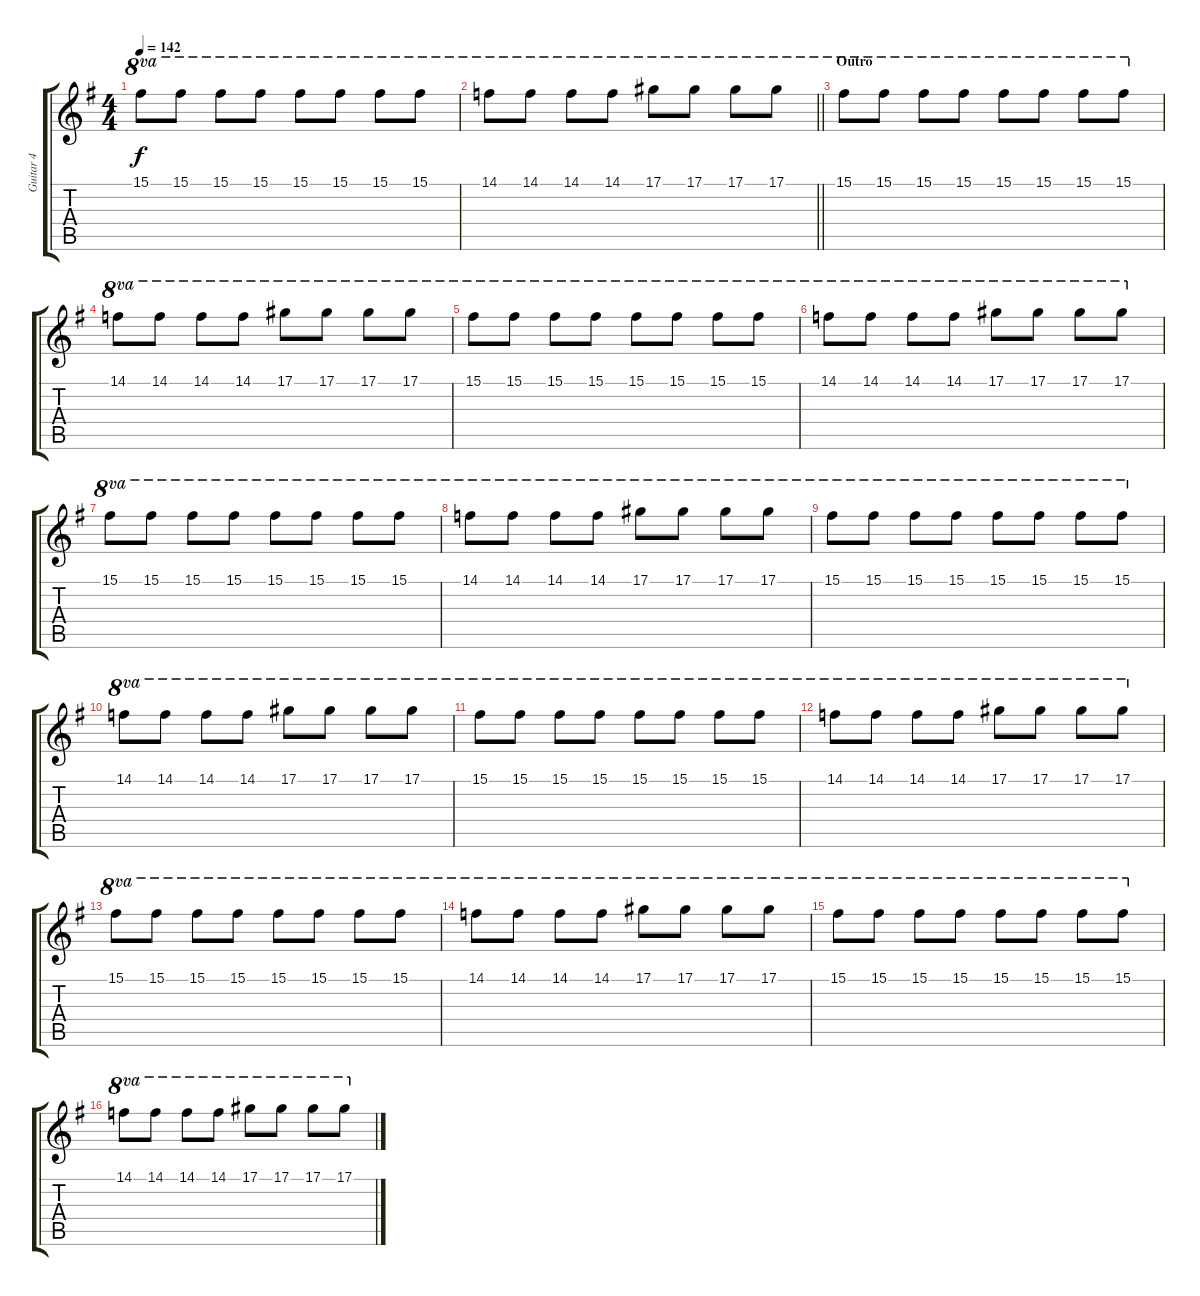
\track ("Guitar 4" "Guitar 4") {instrument distortionguitar}
\staff {score tabs}
\tuning (Eb4 Bb3 Gb3 Db3 Ab2 Eb2) {hide}
\ts (4 4)
\tempo 142
\clef g2
\ks g
15.1.8{ot 8va dy f} 15.1.8{ot 8va} 15.1.8{ot 8va} 15.1.8{ot 8va} 15.1.8{ot 8va} 15.1.8{ot 8va} 15.1.8{ot 8va} 15.1.8{ot 8va} |
\barLineRight lightlight
14.1.8{ot 8va} 14.1.8{ot 8va} 14.1.8{ot 8va} 14.1.8{ot 8va} 17.1.8{ot 8va} 17.1.8{ot 8va} 17.1.8{ot 8va} 17.1.8{ot 8va} |
\section ("" "Outro")
15.1.8{ot 8va volume 10} 15.1.8{ot 8va} 15.1.8{ot 8va} 15.1.8{ot 8va} 15.1.8{ot 8va} 15.1.8{ot 8va} 15.1.8{ot 8va} 15.1.8{ot 8va} |
14.1.8{ot 8va} 14.1.8{ot 8va} 14.1.8{ot 8va} 14.1.8{ot 8va} 17.1.8{ot 8va} 17.1.8{ot 8va} 17.1.8{ot 8va} 17.1.8{ot 8va} |
15.1.8{ot 8va} 15.1.8{ot 8va} 15.1.8{ot 8va} 15.1.8{ot 8va} 15.1.8{ot 8va} 15.1.8{ot 8va} 15.1.8{ot 8va} 15.1.8{ot 8va} |
14.1.8{ot 8va} 14.1.8{ot 8va} 14.1.8{ot 8va} 14.1.8{ot 8va} 17.1.8{ot 8va} 17.1.8{ot 8va} 17.1.8{ot 8va} 17.1.8{ot 8va} |
15.1.8{ot 8va} 15.1.8{ot 8va} 15.1.8{ot 8va} 15.1.8{ot 8va} 15.1.8{ot 8va} 15.1.8{ot 8va} 15.1.8{ot 8va} 15.1.8{ot 8va} |
14.1.8{ot 8va} 14.1.8{ot 8va} 14.1.8{ot 8va} 14.1.8{ot 8va} 17.1.8{ot 8va} 17.1.8{ot 8va} 17.1.8{ot 8va} 17.1.8{ot 8va} |
15.1.8{ot 8va} 15.1.8{ot 8va} 15.1.8{ot 8va} 15.1.8{ot 8va} 15.1.8{ot 8va} 15.1.8{ot 8va} 15.1.8{ot 8va} 15.1.8{ot 8va} |
14.1.8{ot 8va} 14.1.8{ot 8va} 14.1.8{ot 8va} 14.1.8{ot 8va} 17.1.8{ot 8va} 17.1.8{ot 8va} 17.1.8{ot 8va} 17.1.8{ot 8va} |
15.1.8{ot 8va} 15.1.8{ot 8va} 15.1.8{ot 8va} 15.1.8{ot 8va} 15.1.8{ot 8va} 15.1.8{ot 8va} 15.1.8{ot 8va} 15.1.8{ot 8va} |
14.1.8{ot 8va} 14.1.8{ot 8va} 14.1.8{ot 8va} 14.1.8{ot 8va} 17.1.8{ot 8va} 17.1.8{ot 8va} 17.1.8{ot 8va} 17.1.8{ot 8va} |
15.1.8{ot 8va} 15.1.8{ot 8va} 15.1.8{ot 8va} 15.1.8{ot 8va} 15.1.8{ot 8va} 15.1.8{ot 8va} 15.1.8{ot 8va} 15.1.8{ot 8va} |
14.1.8{ot 8va} 14.1.8{ot 8va} 14.1.8{ot 8va} 14.1.8{ot 8va} 17.1.8{ot 8va} 17.1.8{ot 8va} 17.1.8{ot 8va} 17.1.8{ot 8va} |
15.1.8{ot 8va} 15.1.8{ot 8va} 15.1.8{ot 8va} 15.1.8{ot 8va} 15.1.8{ot 8va} 15.1.8{ot 8va} 15.1.8{ot 8va} 15.1.8{ot 8va} |
14.1.8{ot 8va} 14.1.8{ot 8va} 14.1.8{ot 8va} 14.1.8{ot 8va} 17.1.8{ot 8va} 17.1.8{ot 8va} 17.1.8{ot 8va} 17.1.8{ot 8va}
